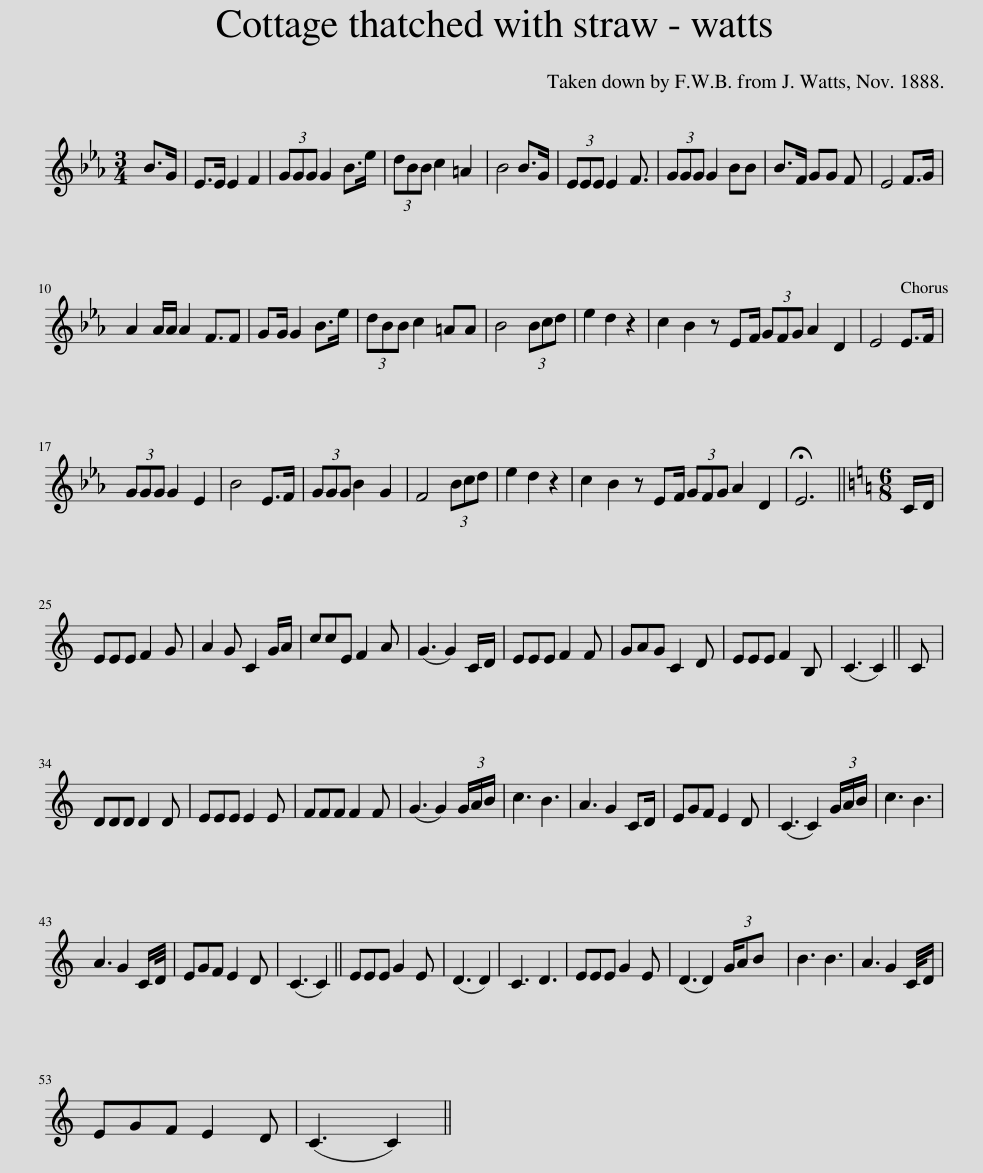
X:1
L:1/8
M:3/4
I:linebreak $
K:Eb
V:1 treble
V:1
 B>G | E>E E2 F2 | (3GGG G2 B>e | (3dBB c2 =A2 | B4 B>G | %5
 (3EEE E2 F3/2 | (3GGG G2 BB | B>F GG F | E4 F>G |$ A2 A/A/ A2 F3/2F | %10
 GG/ G2 B>e | (3dBB c2 =AA | B4 (3Bcd | e2 d2 z2 | c2 B2 z EF/ (3GFG A2 D2 | %15
 E4 E>F |$ (3GGG G2 E2 | B4 E>F | (3GGG B2 G2 | F4 (3Bcd | %20
 e2 d2 z2 | c2 B2 z EF/ (3GFG A2 D2 | !fermata!E6 ||[K:C][M:6/8] C/D/ |$ EEE F2 G | %25
 A2 G C2 G/A/ | ccE F2 A | (G3 G2) C/D/ | EEE F2 F | GAG C2 D | %30
 EEE F2 B, | (C3 C2) || C |$ DDD D2 D | EEE E2 E | %35
 FFF F2 F | (G3 G2) (3G/A/B/ | c3 B3 | A3 G2 CD/ | EGF E2 D | %40
 (C3 C2) (3G/A/B/ | c3 B3 |$ A3 G2 C/D/4 | EGF E2 D | (C3 C2) || %45
 EEE G2 E | (D3 D2) | C3 D3 | EEE G2 E | (D3 D2) (3G/AB x/12 | %50
 B3 B3 | A3 G2 C/4D/ |$ EGF E2 D | (C3 C2) || %54
